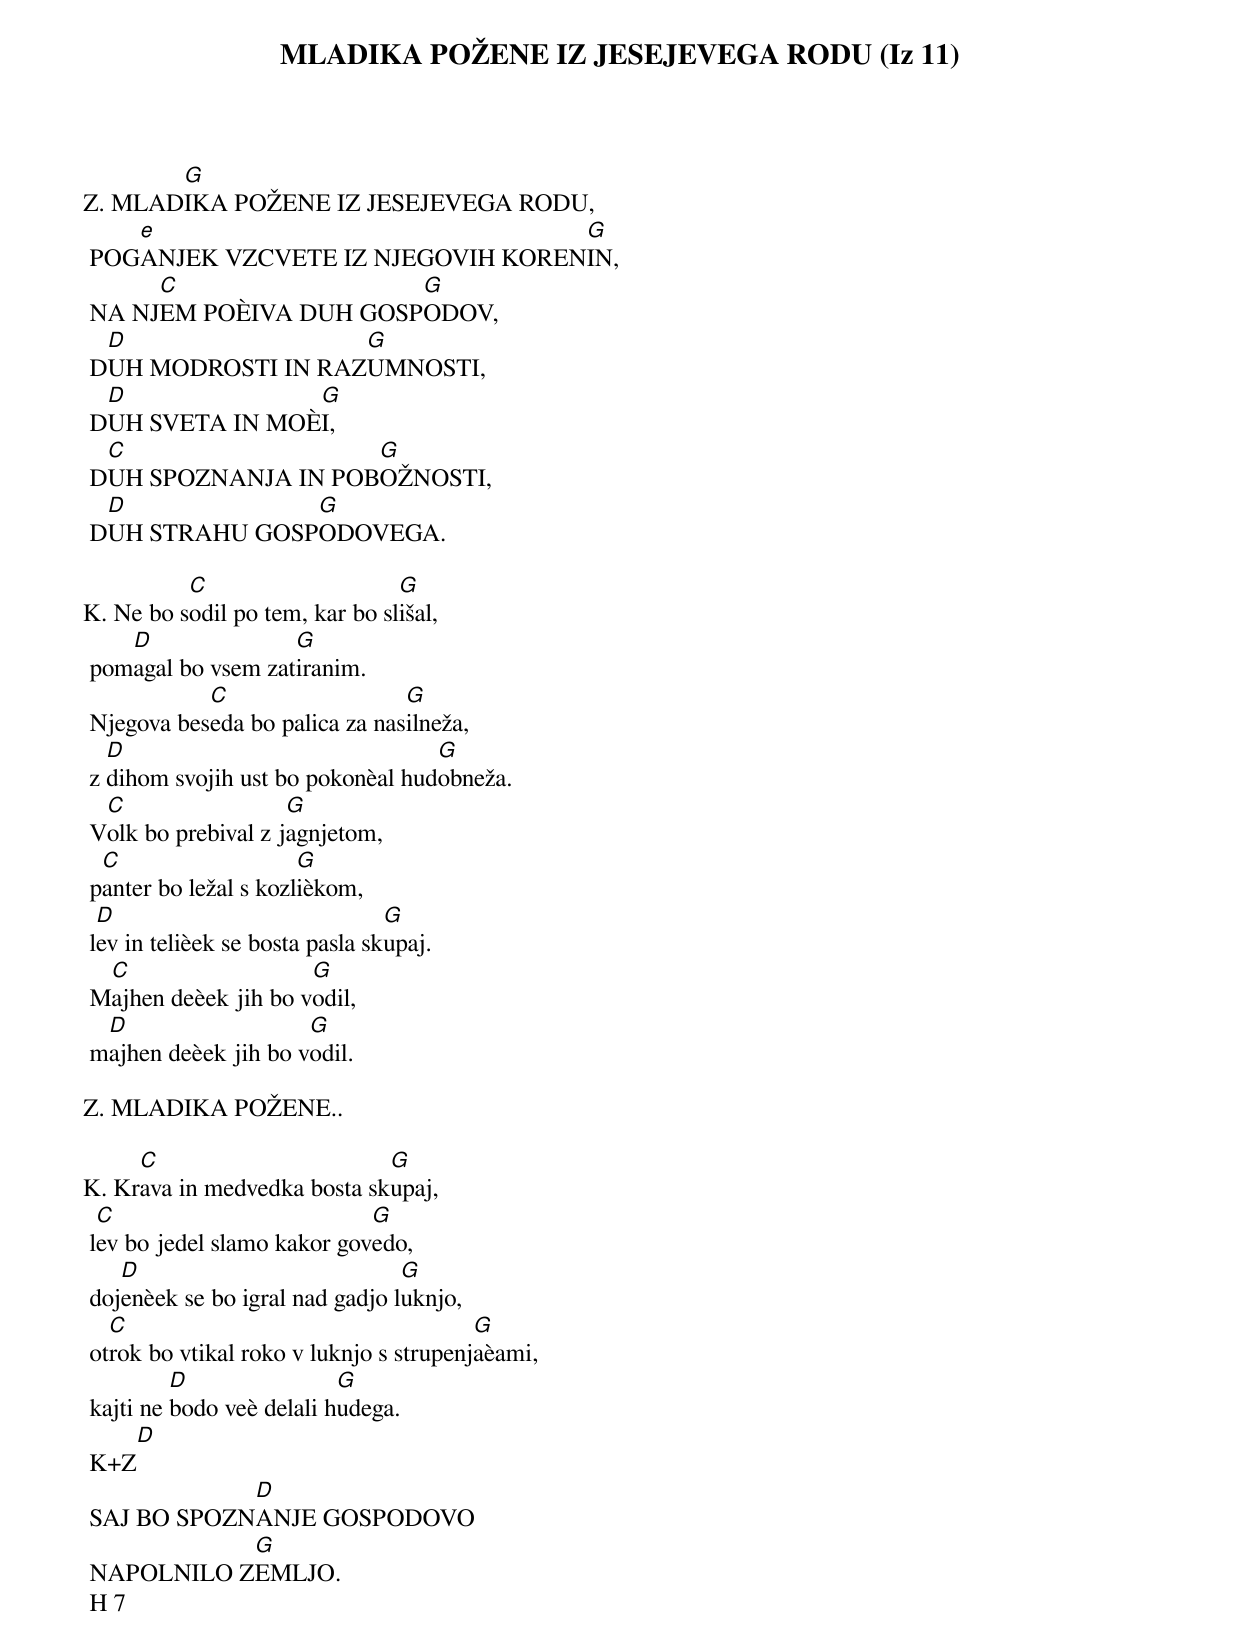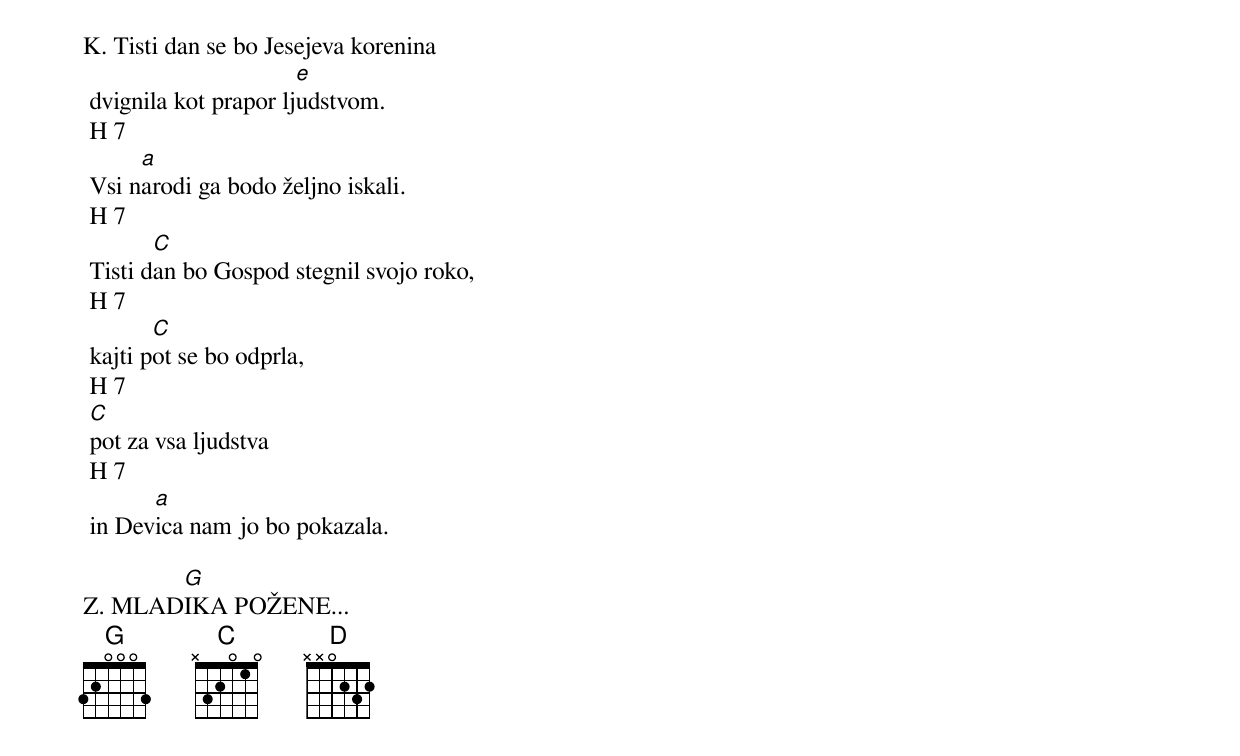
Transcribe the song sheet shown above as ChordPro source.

{title: MLADIKA POŽENE IZ JESEJEVEGA RODU (Iz 11)}

Z.	MLAD[G]IKA POŽENE IZ JESEJEVEGA RODU,
	POG[e]ANJEK VZCVETE IZ NJEGOVIH KOREN[G]IN,
	NA NJ[C]EM POÈIVA DUH GOSP[G]ODOV,
	D[D]UH MODROSTI IN RAZ[G]UMNOSTI,
	D[D]UH SVETA IN MOÈ[G]I,
	D[C]UH SPOZNANJA IN POB[G]OŽNOSTI,
	D[D]UH STRAHU GOSP[G]ODOVEGA.

K.	Ne bo s[C]odil po tem, kar bo sl[G]išal,
	pom[D]agal bo vsem zat[G]iranim.
	Njegova bes[C]eda bo palica za nas[G]ilneža,
	z [D]dihom svojih ust bo pokonèal hud[G]obneža.
	V[C]olk bo prebival z j[G]agnjetom,
	p[C]anter bo ležal s kozl[G]ièkom,
	l[D]ev in telièek se bosta pasla sk[G]upaj.
	M[C]ajhen deèek jih bo v[G]odil,
	m[D]ajhen deèek jih bo v[G]odil.

Z.	MLADIKA POŽENE..

K.	Kr[C]ava in medvedka bosta sk[G]upaj,
	l[C]ev bo jedel slamo kakor gov[G]edo,
	doj[D]enèek se bo igral nad gadjo l[G]uknjo,
	ot[C]rok bo vtikal roko v luknjo s strupenj[G]aèami,
	kajti ne [D]bodo veè delali h[G]udega.
	K+Z[D]
	SAJ BO SPOZN[D]ANJE GOSPODOVO
	NAPOLNILO Z[G]EMLJO.
	H 7

K.	Tisti dan se bo Jesejeva korenina
	dvignila kot prapor lj[e]udstvom.
	H 7
	Vsi n[a]arodi ga bodo željno iskali.
	H 7
	Tisti d[C]an bo Gospod stegnil svojo roko,
	H 7
	kajti p[C]ot se bo odprla,
	H 7
	[C]pot za vsa ljudstva
	H 7
	in Dev[a]ica nam jo bo pokazala.

Z.	MLAD[G]IKA POŽENE...
